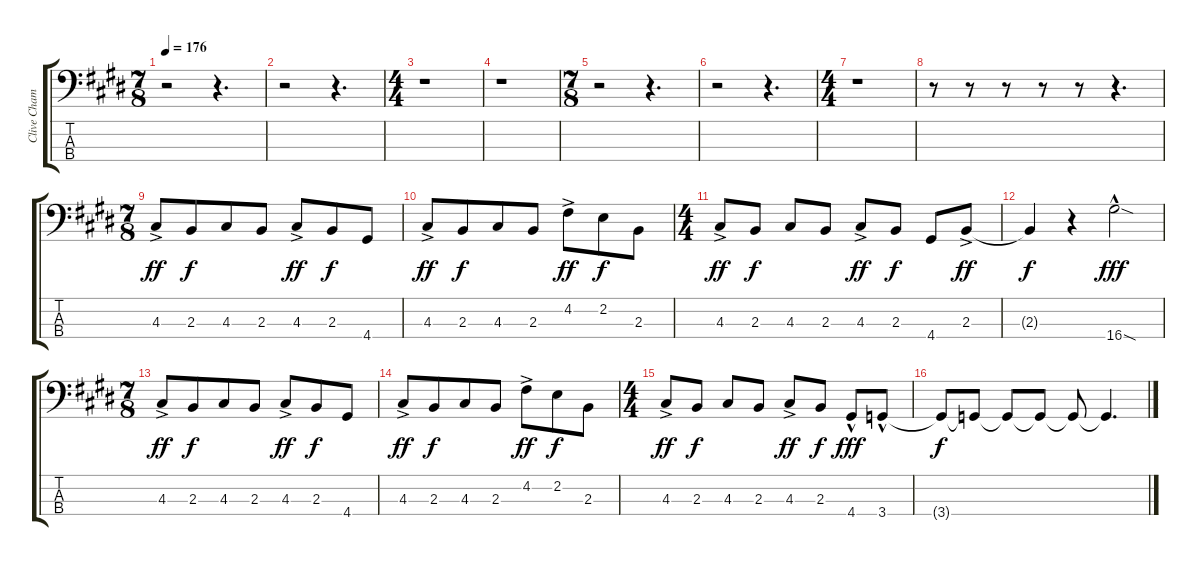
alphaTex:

\track ("Clive Chaman Fingered Bass" "Clive Cham") {instrument electricbassfinger}
\staff {score tabs}
\tuning (G2 D2 A1 E1) {hide}
\ts (7 8)
\tempo 176
\clef f4
\ks e
r.2{dy ff instrument electricbassfinger} r.4{d} |
r.2 r.4{d} |
\ts (4 4)
r.1 |
r.1 |
\ts (7 8)
r.2 r.4{d} |
r.2 r.4{d} |
\ts (4 4)
r.1 |
r.8 r.8 r.8 r.8 r.8 r.4{d} |
\ts (7 8)
4.3{ac}.8 2.3.8{dy f} 4.3.8 2.3.8 4.3{ac}.8{dy ff} 2.3.8{dy f} 4.4.8 |
4.3{ac}.8{dy ff} 2.3.8{dy f} 4.3.8 2.3.8 4.2{ac}.8{dy ff} 2.2.8{dy f} 2.3.8 |
\ts (4 4)
4.3{ac}.8{dy ff} 2.3.8{dy f} 4.3.8 2.3.8 4.3{ac}.8{dy ff} 2.3.8{dy f} 4.4.8 2.3{ac}.8{dy ff} |
2.3{t}.4{dy f} r.4 16.4{sod hac}.2{dy fff} |
\ts (7 8)
4.3{ac}.8{dy ff} 2.3.8{dy f} 4.3.8 2.3.8 4.3{ac}.8{dy ff} 2.3.8{dy f} 4.4.8 |
4.3{ac}.8{dy ff} 2.3.8{dy f} 4.3.8 2.3.8 4.2{ac}.8{dy ff} 2.2.8{dy f} 2.3.8 |
\ts (4 4)
4.3{ac}.8{dy ff} 2.3.8{dy f} 4.3.8 2.3.8 4.3{ac}.8{dy ff} 2.3.8{dy f} 4.4{hac}.8{dy fff} 3.4{hac}.8 |
3.4{t}.8{dy f} 3.4{t}.8 3.4{t}.8 3.4{t}.8 3.4{t}.8 3.4{t}.4{d}
